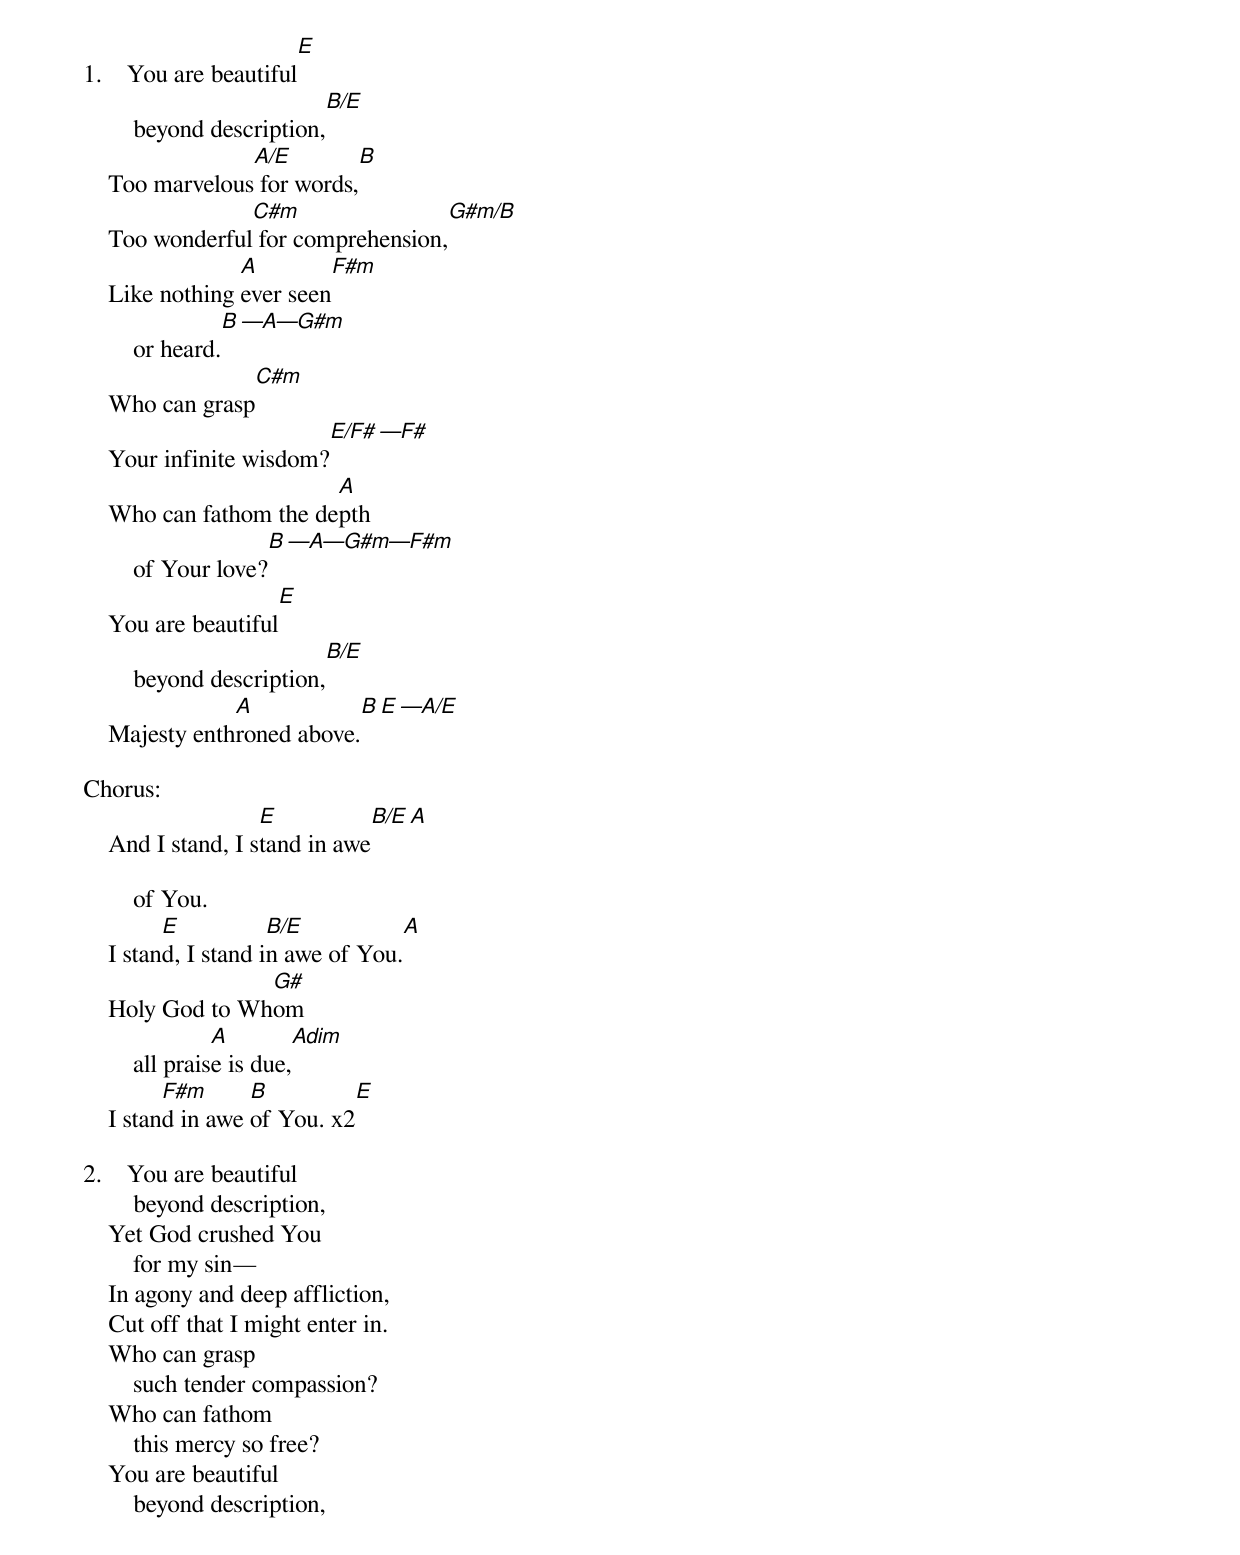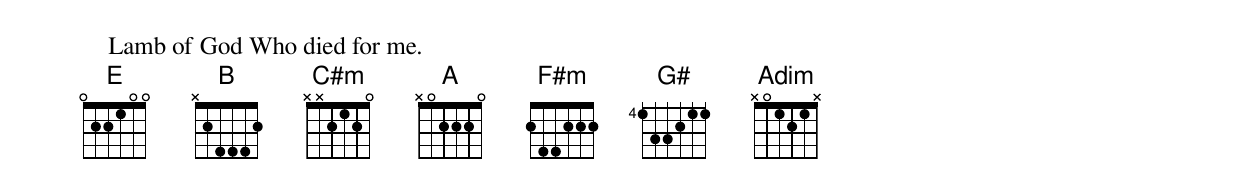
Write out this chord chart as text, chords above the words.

                         E
1.    You are beautiful
                                 B/E
        beyond description,
                 A/E                      B
    Too marvelous for words,
                 C#m                                   G#m/B
    Too wonderful for comprehension,
                 A                       F#m
    Like nothing ever seen
                 B  —A—G#m
        or heard.
                          C#m
    Who can grasp
                                   E/F#     —F#
    Your infinite wisdom?
                         A
    Who can fathom the depth
                         B     —A—G#m—F#m
        of Your love?
                       E
    You are beautiful
                                B/E
        beyond description,
                A             B            E     —A/E
    Majesty enthroned above.

Chorus:
                    E            B/E         A
    And I stand, I stand in awe

        of You.
          E           B/E          A
    I stand, I stand in awe of You.
                  G#
    Holy God to Whom
                 A             Adim
        all praise is due,
          F#m      B              E
    I stand in awe of You. x2

2.    You are beautiful
        beyond description,
    Yet God crushed You
        for my sin—
    In agony and deep affliction,
    Cut off that I might enter in.
    Who can grasp
        such tender compassion?
    Who can fathom
        this mercy so free?
    You are beautiful
        beyond description,
    Lamb of God Who died for me.
